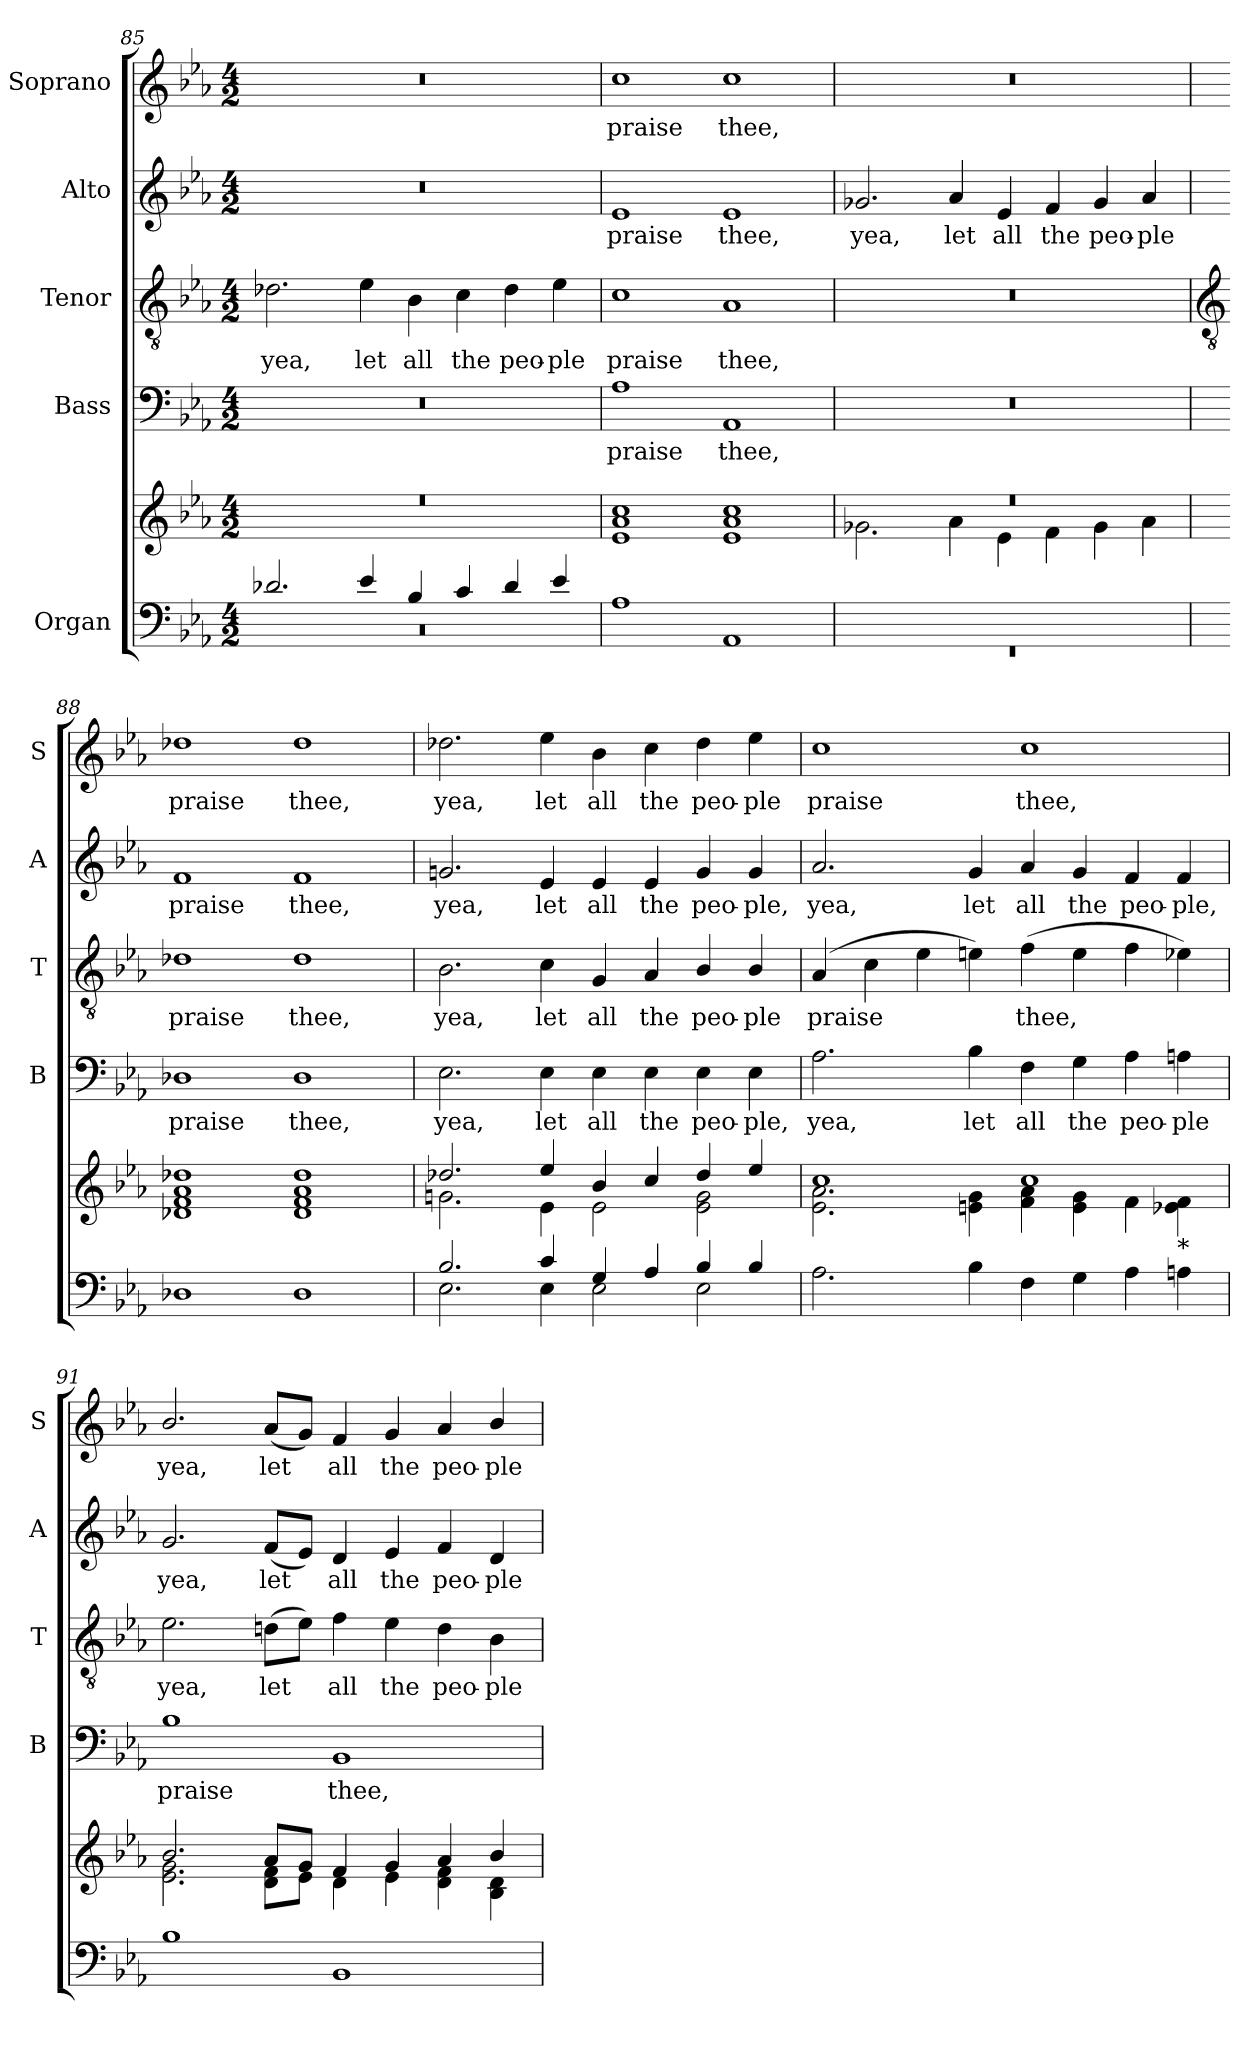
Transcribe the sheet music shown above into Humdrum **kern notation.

**kern	**kern	**kern	**text	**kern	**text	**kern	**text	**kern	**text
*part5	*part5	*part4	*part4	*part3	*part3	*part2	*part2	*part1	*part1
*staff6	*staff5	*staff4	*staff4	*staff3	*staff3	*staff2	*staff2	*staff1	*staff1
*I"Organ	*	*I"Bass	*	*I"Tenor	*	*I"Alto	*	*I"Soprano	*
*	*	*I'B	*	*I'T	*	*I'A	*	*I'S	*
*clefF4	*clefG2	*clefF4	*	*clefGv2	*	*clefG2	*	*clefG2	*
*k[b-e-a-]	*k[b-e-a-]	*k[b-e-a-]	*	*k[b-e-a-]	*	*k[b-e-a-]	*	*k[b-e-a-]	*
*E-:	*E-:	*E-:	*	*E-:	*	*E-:	*	*E-:	*
*M4/2	*M4/2	*M4/2	*	*M4/2	*	*M4/2	*	*M4/2	*
=85	=85	=85	=85	=85	=85	=85	=85	=85	=85
*^	*^	*	*	*	*	*	*	*	*
!	!	!	!	!	!	!	!LO:LY:b	!	!	!	!
2.d-X/	0r	0r	0ryy	0r	.	2.d-X	yea,	0r	.	0r	.
!	!	!	!	!	!	!	!LO:LY:b	!	!	!	!
4e-/	.	.	.	.	.	4e-	let	.	.	.	.
!	!	!	!	!	!	!	!LO:LY:b	!	!	!	!
4B-/	.	.	.	.	.	4B-	all	.	.	.	.
!	!	!	!	!	!	!	!LO:LY:b	!	!	!	!
4c/	.	.	.	.	.	4c	the	.	.	.	.
!	!	!	!	!	!	!	!LO:LY:b	!	!	!	!
4d-/	.	.	.	.	.	4d-	peo-	.	.	.	.
!	!	!	!	!	!	!	!LO:LY:b	!	!	!	!
4e-/	.	.	.	.	.	4e-	-ple	.	.	.	.
=86	=86	=86	=86	=86	=86	=86	=86	=86	=86	=86	=86
!	!	!	!	!	!LO:LY:b	!	!LO:LY:b	!	!LO:LY:b	!	!LO:LY:b
0ryy	1A-\	1e- 1a- 1cc	0ryy	1A-	praise	1c	praise	1e-	praise	1cc	praise
!	!	!	!	!	!LO:LY:b	!	!LO:LY:b	!	!LO:LY:b	!	!LO:LY:b
.	1AA-\	1e- 1a- 1cc	.	1AA-	thee,	1A-	thee,	1e-	thee,	1cc	thee,
=87	=87	=87	=87	=87	=87	=87	=87	=87	=87	=87	=87
!	!	!	!	!	!	!	!	!	!LO:LY:b	!	!
0ryy	0r	0r	2.g-X\	0r	.	0r	.	2.g-X	yea,	0r	.
!	!	!	!	!	!	!	!	!	!LO:LY:b	!	!
.	.	.	4a-\	.	.	.	.	4a-	let	.	.
!	!	!	!	!	!	!	!	!	!LO:LY:b	!	!
.	.	.	4e-\	.	.	.	.	4e-	all	.	.
!	!	!	!	!	!	!	!	!	!LO:LY:b	!	!
.	.	.	4f\	.	.	.	.	4f	the	.	.
!	!	!	!	!	!	!	!	!	!LO:LY:b	!	!
.	.	.	4g-\	.	.	.	.	4g-	peo-	.	.
!	!	!	!	!	!	!	!	!	!LO:LY:b	!	!
.	.	.	4a-\	.	.	.	.	4a-	-ple	.	.
!!LO:LB:g=z
=88	=88	=88	=88	=88	=88	=88	=88	=88	=88	=88	=88
*	*	*	*	*	*	*clefGv2	*	*	*	*	*
!	!	!	!	!	!LO:LY:b	!	!LO:LY:b	!	!LO:LY:b	!	!LO:LY:b
1D-X/	0ryy	0ryy	1d-X/ 1f/ 1a-/ 1dd-X/	1D-X	praise	1d-X	praise	1f	praise	1dd-X	praise
!	!	!	!	!	!LO:LY:b	!	!LO:LY:b	!	!LO:LY:b	!	!LO:LY:b
1D-/	.	.	1d-/ 1f/ 1a-/ 1dd-/	1D-	thee,	1d-	thee,	1f	thee,	1dd-	thee,
=89	=89	=89	=89	=89	=89	=89	=89	=89	=89	=89	=89
!	!	!	!	!	!LO:LY:b	!	!LO:LY:b	!	!LO:LY:b	!	!LO:LY:b
2.B-/	2.E-\	2.dd-X/	2.gn\	2.E-	yea,	2.B-	yea,	2.gn	yea,	2.dd-X	yea,
!	!	!	!	!	!LO:LY:b	!	!LO:LY:b	!	!LO:LY:b	!	!LO:LY:b
4c/	4E-\	4ee-/	4e-\	4E-	let	4c	let	4e-	let	4ee-	let
!	!	!	!	!	!LO:LY:b	!	!LO:LY:b	!	!LO:LY:b	!	!LO:LY:b
4G/	2E-\	4b-/	2e-\	4E-	all	4G	all	4e-	all	4b-	all
!	!	!	!	!	!LO:LY:b	!	!LO:LY:b	!	!LO:LY:b	!	!LO:LY:b
4A-/	.	4cc/	.	4E-	the	4A-	the	4e-	the	4cc	the
!	!	!	!	!	!LO:LY:b	!	!LO:LY:b	!	!LO:LY:b	!	!LO:LY:b
4B-/	2E-\	4dd-/	2e-\ 2g\	4E-	peo-	4B-/	peo-	4g	peo-	4dd-	peo-
!	!	!	!	!	!LO:LY:b	!	!LO:LY:b	!	!LO:LY:b	!	!LO:LY:b
4B-/	.	4ee-/	.	4E-	-ple,	4B-/	-ple	4g	-ple,	4ee-	-ple
=90	=90	=90	=90	=90	=90	=90	=90	=90	=90	=90	=90
!	!	!	!	!	!LO:LY:b	!	!LO:LY:b	!	!LO:LY:b	!	!LO:LY:b
0ryy	2.A-\	1cc/	2.e-\ 2.a-\	2.A-	yea,	(>4A-	praise	2.a-	yea,	1cc	praise
.	.	.	.	.	.	4c	.	.	.	.	.
.	.	.	.	.	.	4e-	.	.	.	.	.
!	!	!	!	!	!LO:LY:b	!	!	!	!LO:LY:b	!	!
.	4B-\	.	4en\ 4g\	4B-	let	4en)	.	4g	let	.	.
!	!	!	!	!	!LO:LY:b	!	!LO:LY:b	!	!LO:LY:b	!	!LO:LY:b
.	4F\	1cc/	4f\ 4a-\	4F	all	(>4f	thee,	4a-	all	1cc	thee,
!	!	!	!	!	!LO:LY:b	!	!	!	!LO:LY:b	!	!
.	4G\	.	4e\ 4g\	4G	the	4e	.	4g	the	.	.
!	!	!	!	!	!LO:LY:b	!	!	!	!LO:LY:b	!	!
.	4A-\	.	4f\	4A-	peo-	4f	.	4f	peo-	.	.
!	!	!	!LO:TX:b:t=*	!	!	!	!	!	!	!	!
!	!	!	!	!	!LO:LY:b	!	!	!	!LO:LY:b	!	!
.	4An\	.	4e-X\ 4f\	4An	-ple	4e-X)	.	4f	-ple,	.	.
=91	=91	=91	=91	=91	=91	=91	=91	=91	=91	=91	=91
!	!	!	!	!	!LO:LY:b	!	!LO:LY:b	!	!LO:LY:b	!	!LO:LY:b
0ryy	1B-\	2.b-/	2.e-\ 2.g\	1B-	praise	2.e-	yea,	2.g	yea,	2.b-/	yea,
!	!	!	!	!	!	!	!LO:LY:b	!	!LO:LY:b	!	!LO:LY:b
.	.	8a-/L	8d\ 8f\L	.	.	(>8dnL	let	(<8fL	let	(<8a-/L	let
.	.	8g/J	8e-\J	.	.	8e-J)	.	8e-J)	.	8g/J)	.
!	!	!	!	!	!LO:LY:b	!	!LO:LY:b	!	!LO:LY:b	!	!LO:LY:b
.	1BB-\	4f/	4d\	1BB-	thee,	4f	all	4d	all	4f/	all
!	!	!	!	!	!	!	!LO:LY:b	!	!LO:LY:b	!	!LO:LY:b
.	.	4g/	4e-\	.	.	4e-	the	4e-	the	4g/	the
!	!	!	!	!	!	!	!LO:LY:b	!	!LO:LY:b	!	!LO:LY:b
.	.	4a-/	4d\ 4f\	.	.	4d	peo-	4f	peo-	4a-/	peo-
!	!	!	!	!	!	!	!LO:LY:b	!	!LO:LY:b	!	!LO:LY:b
.	.	4b-/	4B-\ 4d\	.	.	4B-	-ple	4d	-ple	4b-/	-ple
*v	*v	*	*	*	*	*	*	*	*	*	*
*	*v	*v	*	*	*	*	*	*	*	*
=	=	=	=	=	=	=	=	=	=
*-	*-	*-	*-	*-	*-	*-	*-	*-	*-
